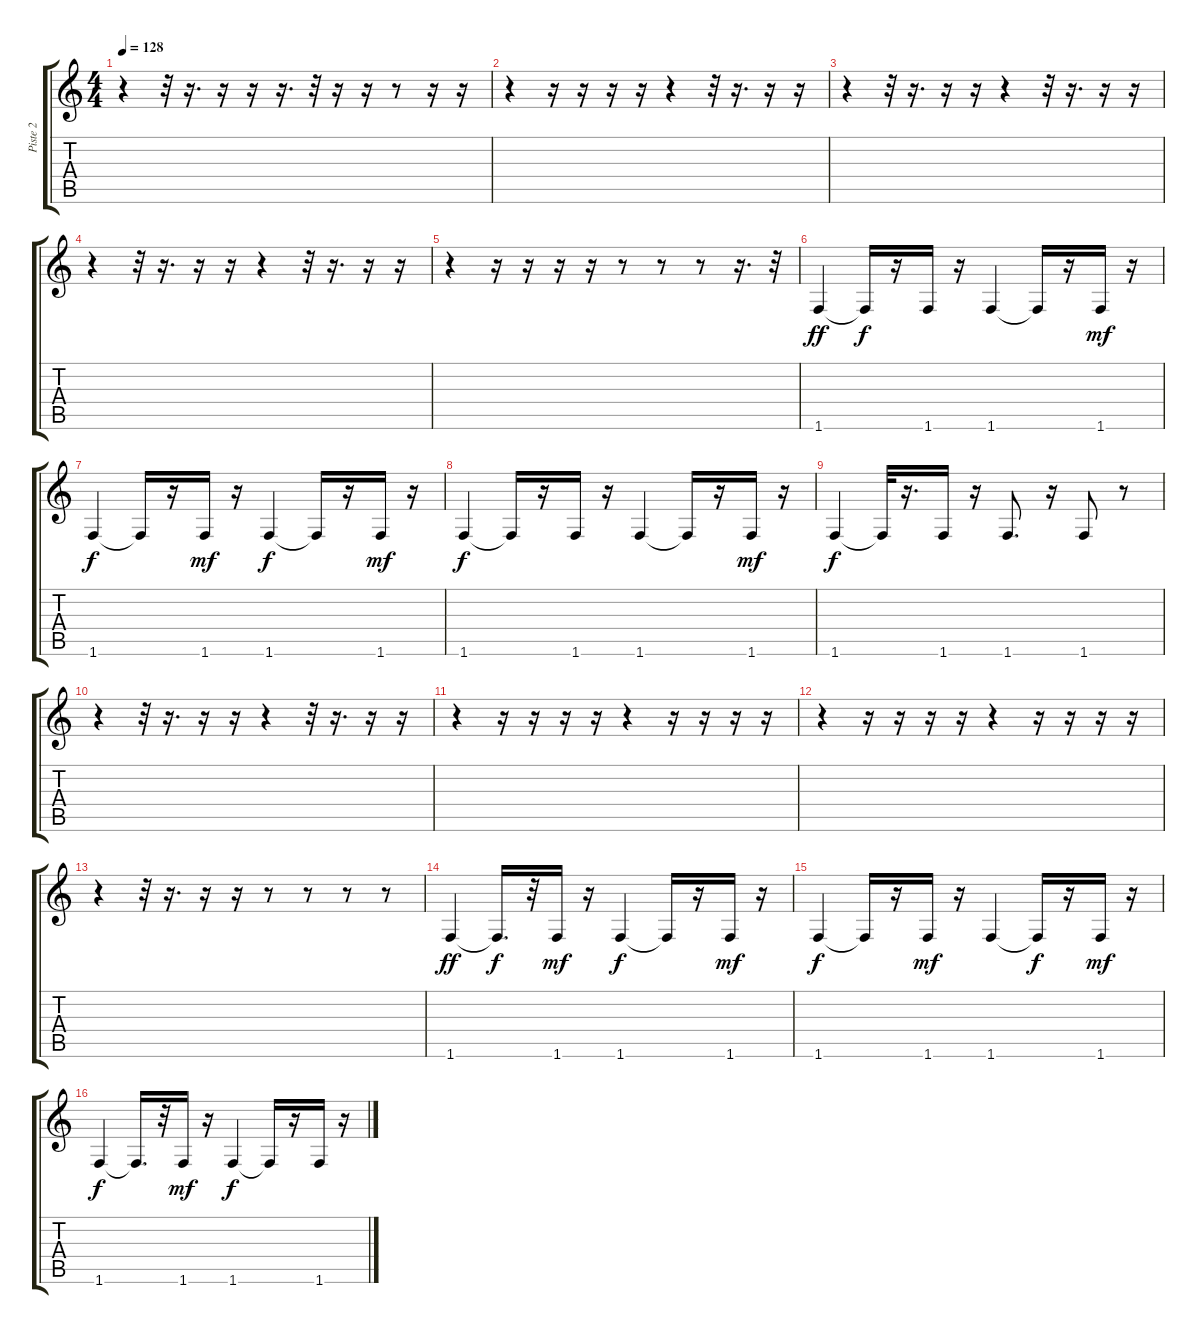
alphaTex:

\track ("Piste 2" "Piste 2") {instrument fretlessbass}
\staff {score tabs}
\tuning (E4 B3 G3 D3 A2 E2) {hide}
\ts (4 4)
\tempo 128
\clef g2
\ks c
r.4{dy ff} r.32 r.16{d} r.16 r.16 r.16{d} r.32 r.16 r.16 r.8 r.16 r.16 |
r.4 r.16 r.16 r.16 r.16 r.4 r.32 r.16{d} r.16 r.16 |
r.4 r.32 r.16{d} r.16 r.16 r.4 r.32 r.16{d} r.16 r.16 |
r.4 r.32 r.16{d} r.16 r.16 r.4 r.32 r.16{d} r.16 r.16 |
r.4 r.16 r.16 r.16 r.16 r.8 r.8 r.8 r.16{d} r.32 |
1.6.4 1.6{t}.16{dy f} r.16 1.6.16 r.16 1.6.4 1.6{t}.16 r.16 1.6.16{dy mf} r.16 |
1.6.4{dy f} 1.6{t}.16 r.16 1.6.16{dy mf} r.16 1.6.4{dy f} 1.6{t}.16 r.16 1.6.16{dy mf} r.16 |
1.6.4{dy f} 1.6{t}.16 r.16 1.6.16 r.16 1.6.4 1.6{t}.16 r.16 1.6.16{dy mf} r.16 |
1.6.4{dy f} 1.6{t}.32 r.16{d} 1.6.16 r.16 1.6.8{d} r.16 1.6.8 r.8 |
r.4 r.32 r.16{d} r.16 r.16 r.4 r.32 r.16{d} r.16 r.16 |
r.4 r.16 r.16 r.16 r.16 r.4 r.16 r.16 r.16 r.16 |
r.4 r.16 r.16 r.16 r.16 r.4 r.16 r.16 r.16 r.16 |
r.4 r.32 r.16{d} r.16 r.16 r.8 r.8 r.8 r.8 |
1.6.4{dy ff} 1.6{t}.16{d dy f} r.32 1.6.16{dy mf} r.16 1.6.4{dy f} 1.6{t}.16 r.16 1.6.16{dy mf} r.16 |
1.6.4{dy f} 1.6{t}.16 r.16 1.6.16{dy mf} r.16 1.6.4 1.6{t}.16{dy f} r.16 1.6.16{dy mf} r.16 |
1.6.4{dy f} 1.6{t}.16{d} r.32 1.6.16{dy mf} r.16 1.6.4{dy f} 1.6{t}.16 r.16 1.6.16 r.16
